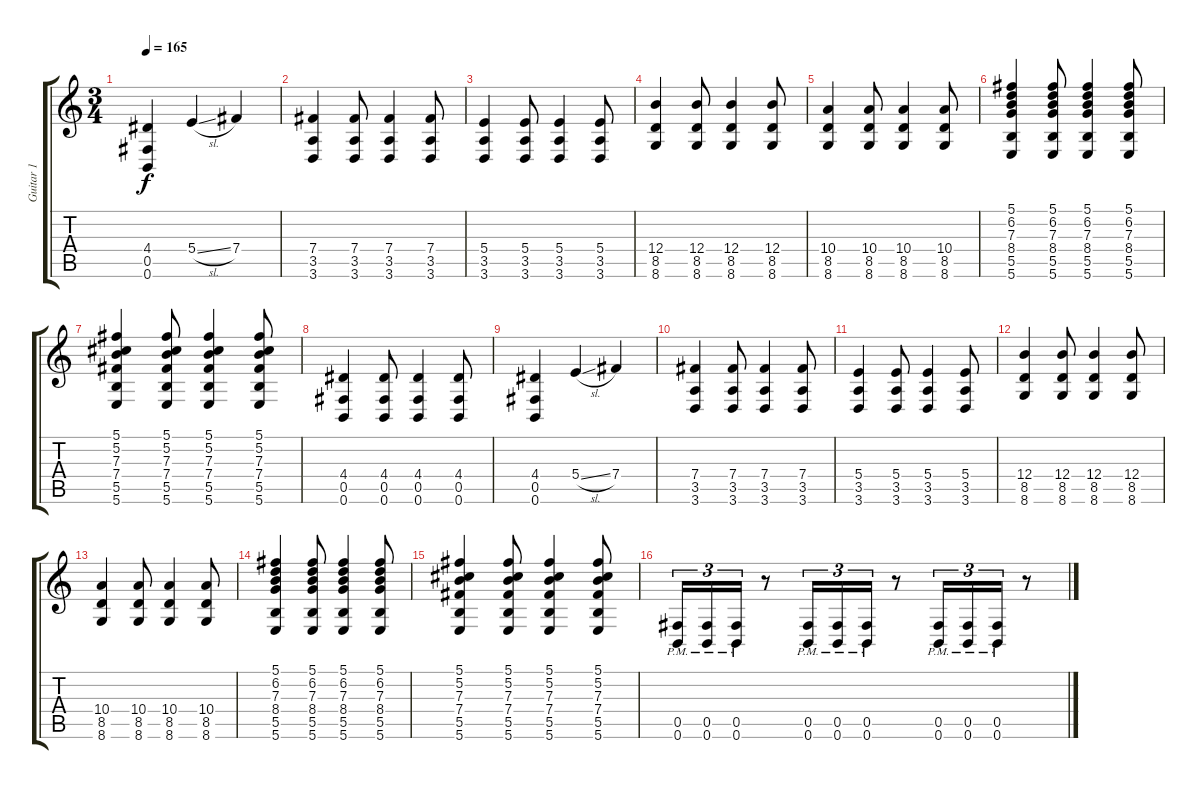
\track ("Guitar 1" "Guitar 1") {instrument overdrivenguitar}
\staff {score tabs}
\tuning (Db4 Ab3 E3 B2 Gb2 B1) {hide}
\ts (3 4)
\tempo 165
\clef g2
\ks c
(4.4 0.5 0.6).4{dy f} 5.4{sl}.4 7.4.4 |
(7.4 3.5 3.6).4 (7.4 3.5 3.6).8 (7.4 3.5 3.6).4 (7.4 3.5 3.6).8 |
(5.4 3.5 3.6).4 (5.4 3.5 3.6).8 (5.4 3.5 3.6).4 (5.4 3.5 3.6).8 |
(12.4 8.5 8.6).4 (12.4 8.5 8.6).8 (12.4 8.5 8.6).4 (12.4 8.5 8.6).8 |
(10.4 8.5 8.6).4 (10.4 8.5 8.6).8 (10.4 8.5 8.6).4 (10.4 8.5 8.6).8 |
(5.1 6.2 7.3 8.4 5.5 5.6).4 (5.1 6.2 7.3 8.4 5.5 5.6).8 (5.1 6.2 7.3 8.4 5.5 5.6).4 (5.1 6.2 7.3 8.4 5.5 5.6).8 |
(5.1 5.2 7.3 7.4 5.5 5.6).4 (5.1 5.2 7.3 7.4 5.5 5.6).8 (5.1 5.2 7.3 7.4 5.5 5.6).4 (5.1 5.2 7.3 7.4 5.5 5.6).8 |
(4.4 0.5 0.6).4 (4.4 0.5 0.6).8 (4.4 0.5 0.6).4 (4.4 0.5 0.6).8 |
(4.4 0.5 0.6).4 5.4{sl}.4 7.4.4 |
(7.4 3.5 3.6).4 (7.4 3.5 3.6).8 (7.4 3.5 3.6).4 (7.4 3.5 3.6).8 |
(5.4 3.5 3.6).4 (5.4 3.5 3.6).8 (5.4 3.5 3.6).4 (5.4 3.5 3.6).8 |
(12.4 8.5 8.6).4 (12.4 8.5 8.6).8 (12.4 8.5 8.6).4 (12.4 8.5 8.6).8 |
(10.4 8.5 8.6).4 (10.4 8.5 8.6).8 (10.4 8.5 8.6).4 (10.4 8.5 8.6).8 |
(5.1 6.2 7.3 8.4 5.5 5.6).4 (5.1 6.2 7.3 8.4 5.5 5.6).8 (5.1 6.2 7.3 8.4 5.5 5.6).4 (5.1 6.2 7.3 8.4 5.5 5.6).8 |
(5.1 5.2 7.3 7.4 5.5 5.6).4 (5.1 5.2 7.3 7.4 5.5 5.6).8 (5.1 5.2 7.3 7.4 5.5 5.6).4 (5.1 5.2 7.3 7.4 5.5 5.6).8 |
(0.5{pm} 0.6{pm}).16{tu (3 2)} (0.5{pm} 0.6{pm}).16{tu (3 2)} (0.5{pm} 0.6{pm}).16{tu (3 2)} r.8 (0.5{pm} 0.6{pm}).16{tu (3 2)} (0.5{pm} 0.6{pm}).16{tu (3 2)} (0.5{pm} 0.6{pm}).16{tu (3 2)} r.8 (0.5{pm} 0.6{pm}).16{tu (3 2)} (0.5{pm} 0.6{pm}).16{tu (3 2)} (0.5{pm} 0.6{pm}).16{tu (3 2)} r.8
